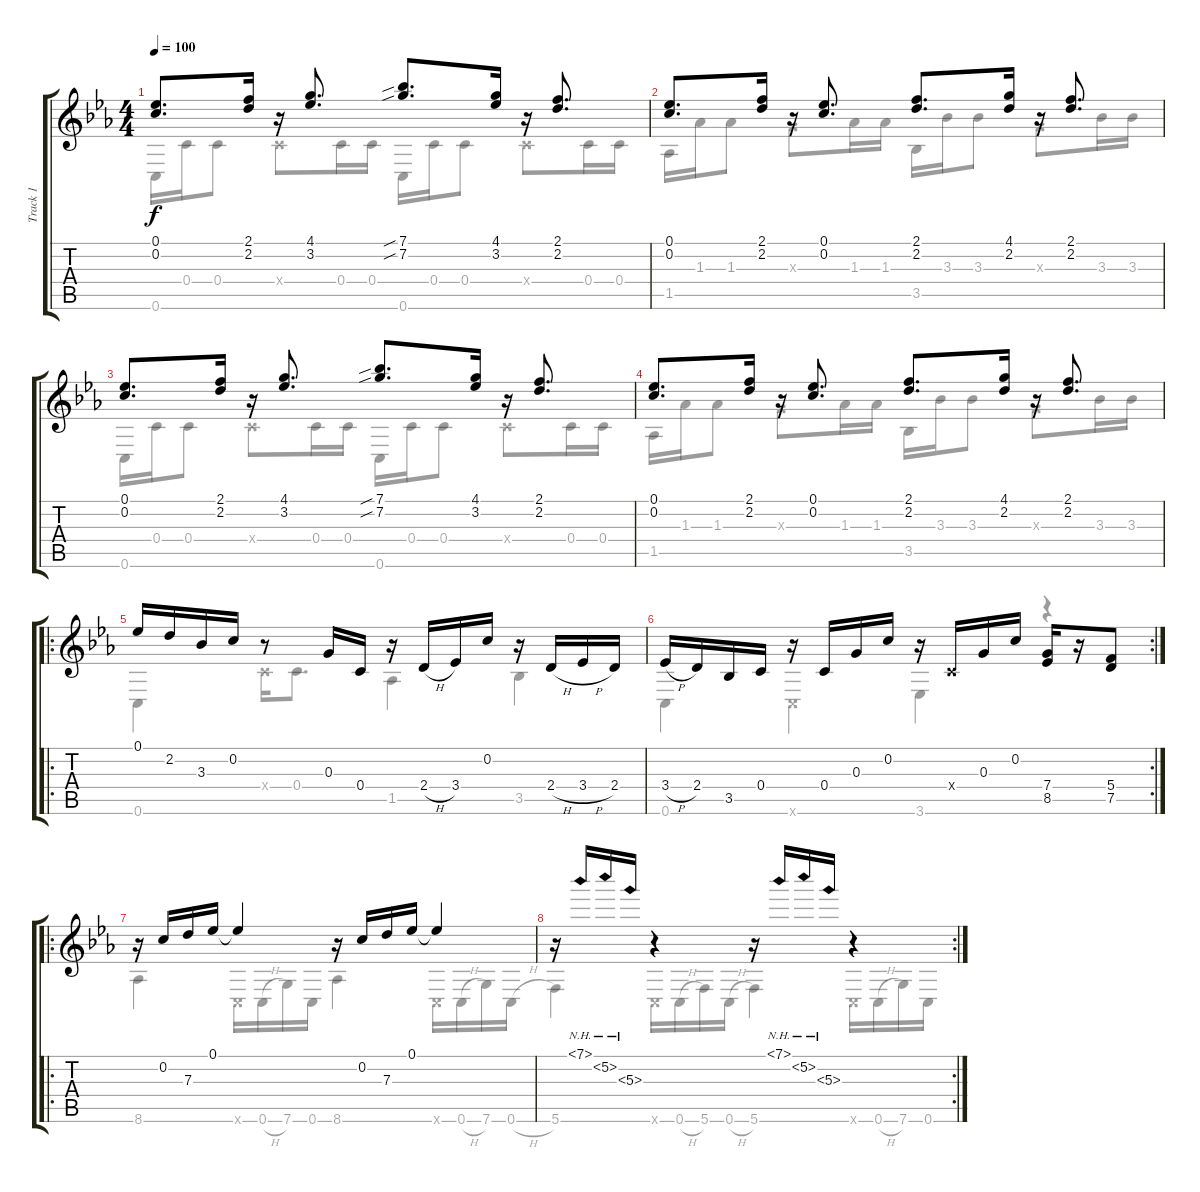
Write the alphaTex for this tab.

\track ("Track 1" "Track 1") {instrument acousticguitarsteel}
\staff {score tabs}
\tuning (Eb4 C4 G3 C3 G2 C2) {hide}
\voice
\ts (4 4)
\tempo 100
\clef g2
\ks cminor
(0.1 0.2).8{d dy f} (2.1 2.2).16 r.16 (4.1 3.2).8{d} (7.1{sib} 7.2{sib}).8{d} (4.1 3.2).16 r.16 (2.1 2.2).8{d} |
(0.1 0.2).8{d} (2.1 2.2).16 r.16 (0.1 0.2).8{d} (2.1 2.2).8{d} (4.1 2.2).16 r.16 (2.1 2.2).8{d} |
(0.1 0.2).8{d} (2.1 2.2).16 r.16 (4.1 3.2).8{d} (7.1{sib} 7.2{sib}).8{d} (4.1 3.2).16 r.16 (2.1 2.2).8{d} |
(0.1 0.2).8{d} (2.1 2.2).16 r.16 (0.1 0.2).8{d} (2.1 2.2).8{d} (4.1 2.2).16 r.16 (2.1 2.2).8{d} |
\ro
0.1.16 2.2.16 3.3.16 0.2.16 r.8 0.3.16 0.4.16 r.16 2.4{h}.16 3.4.16 0.2.16 r.16 2.4{h}.16 3.4{h}.16 2.4.16 |
\rc 2
3.4{h}.16 2.4.16 3.5.16 0.4.16 r.16 0.4.16 0.3.16 0.2.16 r.16 0.4{x}.16 0.3.16 0.2.16 (7.4 8.5).16 r.16 (5.4 7.5).8 |
\ro
r.16 0.2.16 7.3.16 0.1.16 0.1{t}.4 r.16 0.2.16 7.3.16 0.1.16 0.1{t}.4 |
\rc 2
r.16 7.1{nh}.16 5.2{nh}.16 5.3{nh}.16 r.4 r.16 7.1{nh}.16 5.2{nh}.16 5.3{nh}.16 r.4
\voice
\clef g2
\ottava regular
\simile none
\ks cminor
0.6.16{dy f} 0.4.16 0.4.8 0.4{x}.8 0.4.16 0.4.16 0.6.16 0.4.16 0.4.8 0.4{x}.8 0.4.16 0.4.16 |
1.5.16 1.3.16 1.3.8 0.3{x}.8 1.3.16 1.3.16 3.5.16 3.3.16 3.3.8 0.3{x}.8 3.3.16 3.3.16 |
0.6.16 0.4.16 0.4.8 0.4{x}.8 0.4.16 0.4.16 0.6.16 0.4.16 0.4.8 0.4{x}.8 0.4.16 0.4.16 |
1.5.16 1.3.16 1.3.8 0.3{x}.8 1.3.16 1.3.16 3.5.16 3.3.16 3.3.8 0.3{x}.8 3.3.16 3.3.16 |
0.6.4 0.4{x}.16 0.4.8{d} 1.5.4 3.5.4 |
0.6.4 0.6{x}.4 3.6.4 r.4 |
8.6.4 0.6{x}.16 0.6{h}.16 7.6.16 0.6.16 8.6.4 0.6{x}.16 0.6{h}.16 7.6.16 0.6{h}.16 |
5.6.4 0.6{x}.16 0.6{h}.16 5.6.16 0.6{h}.16 5.6.4 0.6{x}.16 0.6{h}.16 7.6.16 0.6.16
